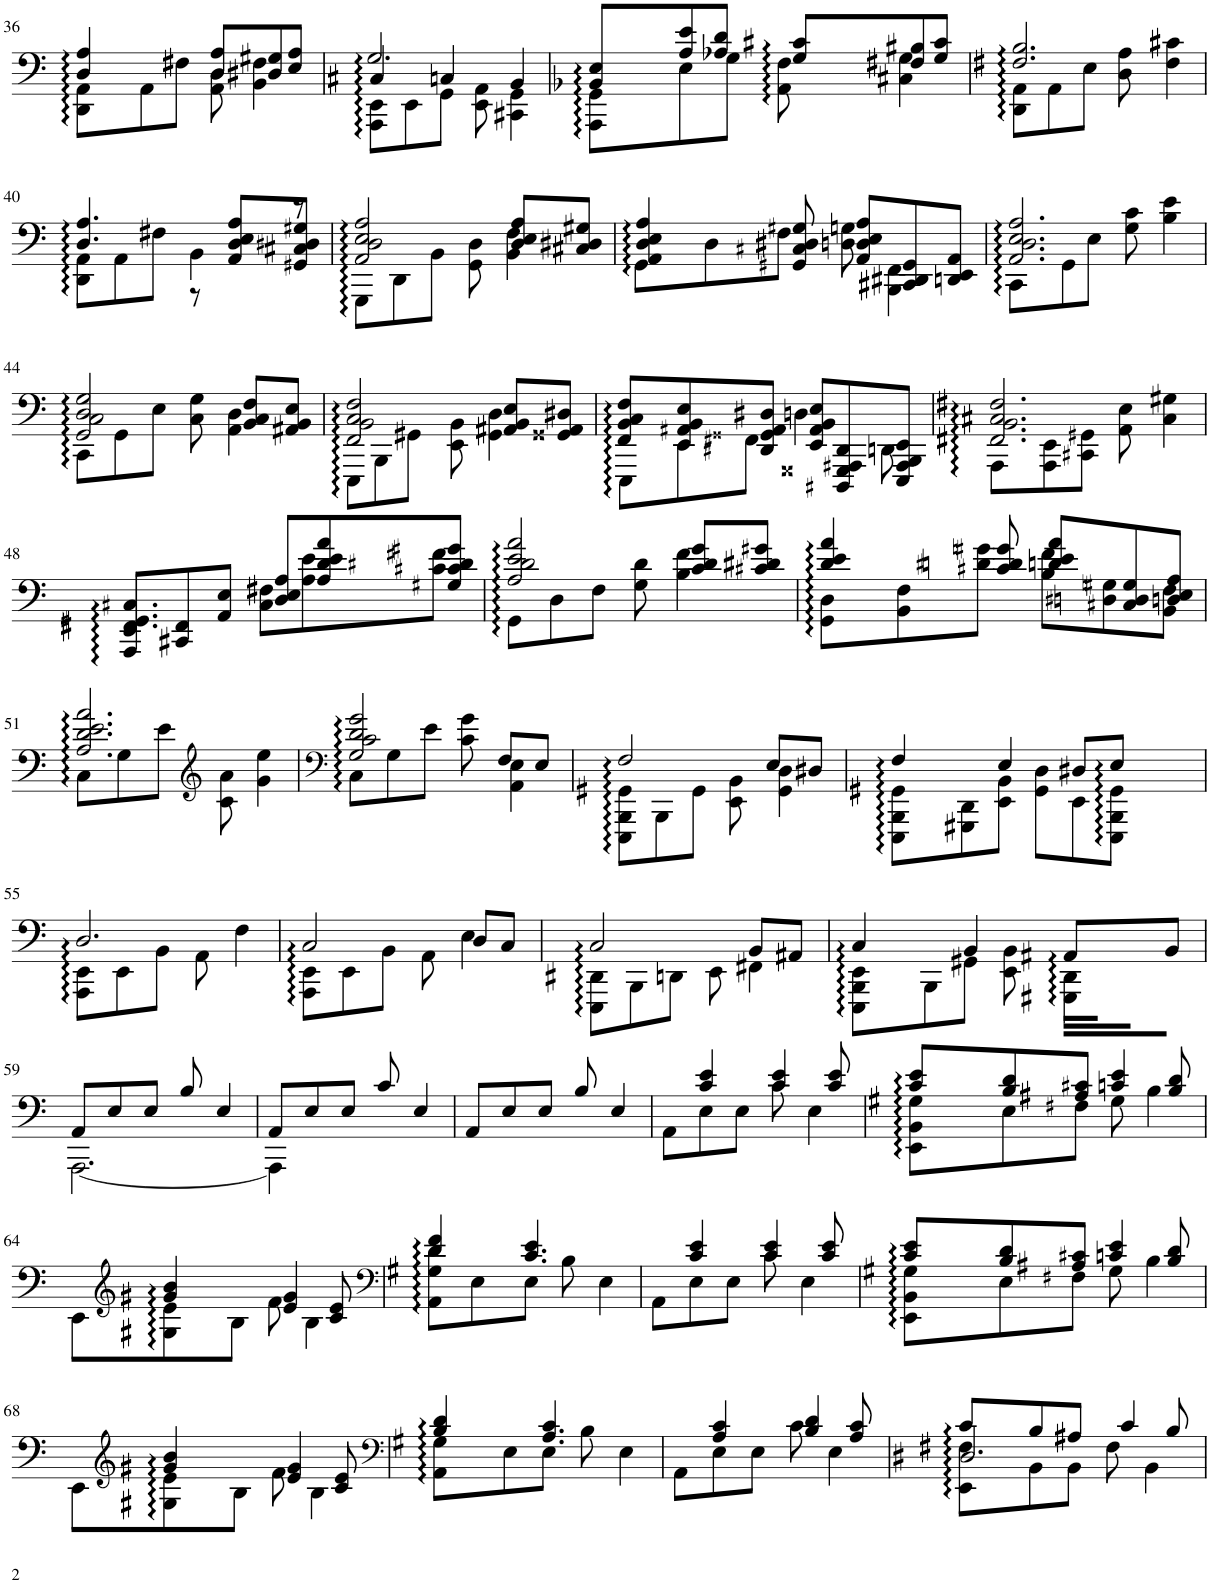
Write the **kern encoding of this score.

**kern
*part1
*staff1
*I"Grand Piano
*I'Pno.
!!LO:PB:g=z
*clefF4
*k[]
*M6/8
=36
*^
*	*^
8DD\ 8AA\L	4D/ 4A/	[16DD [16AA [16D [16ALL
.	.	16DD] 16AA] 16D_ 16A_J
8AA\	.	8D] 8A]J
8F#X\J	8ryy	2ryy
8AA\ 8D\	8D/ 8A/L	.
4BB\ 4F#\	8D#X/ 8G#X/	.
.	8E/ 8A/J	.
=37	=37	=37
*	*	*^
8AAA\ 8EE\L	4C#X/	2.G/	8AAA 8EE [8C# [8GL
8EE\	.	.	8C#] 8G_J
8GG\J	4Cn/	.	2G]
8EE\ 8AA\	.	.	.
4CC#X\ 4GG\	4BB/	.	.
*	*	*v	*v
=38	=38	=38
8AAA\ 8GG\L	8BB-X/ 8E/L	[32AAA [32GG [32BB- [32ELLL
.	.	32AAA_ 32GG_ 32BB-_ 32E_J
.	.	16AAA] 16GG] 16BB-] 16E]JJ
8E\	8A/ 8e/	4ryy
8G\J	8A-X/ 8d/J	.
8AA\ 8F\	8G/ 8c#X/L	[32AA [32F [32G [32c#LLL
.	.	32AA_ 32F_ 32G_ 32c#_J
.	.	16AA] 16F] 16G] 16c#]JJ
4C#X\ 4G\	8F#X/ 8B#X/	4ryy
.	8G/ 8c#/J	.
=39	=39	=39
8DD\ 8AA\L	2.F#X/ 2.B/	8DD 8AA [8F# [8B
8AA\	.	4F#_ 4B_
8E\J	.	.
8D\ 8A\	.	4.F#] 4.B]
4F#\ 4c#X\	.	.
!!LO:LB:g=z	!!	!!
=40	=40	=40
8DD\ 8AA\L	4.D/ 4.A/	8DD 8AA [8D [8A
8AA\	.	4D] 4A]
8F#X\J	.	.
4BB\	8r	4.ryy
.	8AA/ 8D/ 8E/ 8A/L	.
8r	8GG#X/ 8C#X/ 8D#X/ 8G#X/J	.
=41	=41	=41
8GGG\L	2AA/ 2D/ 2E/ 2A/	8GGG [8AA [8D [8E [8A
8DD\	.	4.AA] 4.D] 4.E] 4.A]
8BB\J	.	.
8GG\ 8D\	.	.
4BB\ 4F\	8D/ 8E/ 8A/L	4ryy
.	8C#X/ 8D#X/ 8G#X/J	.
=42	=42	=42
8GG\L	4AA/ 4D/ 4E/ 4A/	[16GG [16AA [16D [16E [16ALL
.	.	16GG] 16AA_ 16D_ 16E_ 16A_J
8D\	.	8AA] 8D] 8E] 8A]J
8F\J	8GG#X/ 8C#X/ 8D#X/ 8G#X/	2ryy
8Dn\ 8Gn\	8AA/ 8D/ 8E/ 8A/L	.
4BBB\ 4FF\	8CC#X/ 8DD#X/ 8GG#/	.
.	8DDn/ 8EE/ 8AA/J	.
=43	=43	=43
8CC\L	2.AA/ 2.D/ 2.E/ 2.A/	8CC [8AA [8D [8E [8A
8GG\	.	4AA_ 4D_ 4E_ 4A_
8E\J	.	.
8G\ 8c\	.	4.AA] 4.D] 4.E] 4.A]
4B\ 4e\	.	.
!!LO:LB:g=z	!!	!!
=44	=44	=44
8CC\L	2GG/ 2C/ 2D/ 2G/	8CC [8GG [8C [8D [8G
8GG\	.	4.GG] 4.C] 4.D] 4.G]
8E\J	.	.
8C\ 8G\	.	.
4AA\ 4D\	8BB/ 8C/ 8F/L	4ryy
.	8AA#X/ 8BB/ 8E/J	.
=45	=45	=45
8EEE\L	2FF/ 2BB/ 2C/ 2F/	8EEE [8FF [8BB [8C [8F
8BBB\	.	4.FF] 4.BB] 4.C] 4.F]
8GG#X\J	.	.
8EE\ 8BB\	.	.
4GG#\ 4D\	8AA#X/ 8BB/ 8E/L	4ryy
.	8GG##X/ 8AA#/ 8D#X/J	.
=46	=46	=46
8EEE\L	8FF/ 8BB/ 8C/ 8F/L	[32EEE [32FF [32BB [32C [32FLLL
.	.	32EEE_ 32FF_ 32BB_ 32C_ 32F_J
.	.	16EEE] 16FF] 16BB] 16C] 16F]JJ
8EE\	8EE/ 8AA#X/ 8BB/ 8E/	2ryy
8FF#X\J	8DD#X/ 8GG##X/ 8AA#/ 8D#X/J	.
4Dn\	8EE/ 8AA#/ 8BB/ 8E/L	.
.	8DDD#X/ 8GGG##X/ 8AAA#X/ 8DD#/	.
8DDn\	8EEE/ 8AAA#/ 8BBB/ 8EE/J	8ryy
=47	=47	=47
8AAA\L	2.FF#X/ 2.BB/ 2.C#X/ 2.F#X/	8AAA [8FF# [8BB [8C# [8F#
8AAA\ 8EE\	.	4FF#_ 4BB_ 4C#_ 4F#_
8CC#X\ 8GG#X\J	.	.
8AA\ 8E\	.	4.FF#] 4.BB] 4.C#] 4.F#]
4C#\ 4G#X\	.	.
!!LO:LB:g=z	!!	!!
=48	=48	=48
8AAA/ 8EE/L	4.FF#X/ 4.GG#X/ 4.C#X/	8AAA 8EE [8FF# [8GG# [8C#
8CC#X/ 8FF#/	.	4.FF#] 4.GG#] 4.C#]
8AA/ 8E/J	.	.
8C#\ 8F#X\L	8D/ 8E/ 8A/L	.
8A\ 8e\	8A/ 8d/ 8e/ 8a/	4ryy
8c#X\ 8f#X\J	8G#X/ 8c#/ 8d#X/ 8g#X/J	.
=49	=49	=49
8GG\L	2A/ 2d/ 2e/ 2a/	8GG [8A [8d [8e [8a
8D\	.	4.A] 4.d] 4.e] 4.a]
8F\J	.	.
8G\ 8d\	.	.
4B\ 4f\	8c/ 8d/ 8g/L	4ryy
.	8c#X/ 8d#X/ 8g#X/J	.
=50	=50	=50
8GG\ 8D\L	4d/ 4e/ 4a/	[16GG [16D [16d [16e [16aLL
.	.	16GG] 16D] 16d_ 16e_ 16a_J
8BB\ 8F\	.	8d] 8e] 8a]J
8dn\ 8gn\J	8c#X/ 8d#X/ 8g#X/	2ryy
8B\ 8f\L	8dn/ 8e/ 8a/L	.
8Dn\ 8Gn\	8C#X/ 8D#X/ 8G#X/	.
8BB\ 8F\J	8Dn/ 8E/ 8A/J	.
!!LO:LB:g=z	!!	!!
=51	=51	=51
8C\L	2.A/ 2.d/ 2.e/ 2.a/	8C [8A [8d [8e [8a
8G\	.	4A_ 4d_ 4e_ 4a_
8e\J	.	.
*clefG2	*	*
8c\ 8a\	.	4.A] 4.d] 4.e] 4.a]
4g\ 4ee\	.	.
=52	=52	=52
*clefF4	*	*
8C\L	2G/ 2c/ 2d/ 2g/	8C [8G [8c [8d [8g
8G\	.	4.G] 4.c] 4.d] 4.g]
8e\J	.	.
8c\ 8g\	.	.
4AA\ 4E\	8F/L	4ryy
.	8E/J	.
=53	=53	=53
8EEE\ 8BBB\ 8GG#X\L	2F/	8EEE 8BBB 8GG# [8F
8BBB\	.	4.F]
8GG#\J	.	.
8EE\ 8BB\	.	.
4GG#\ 4D\	8E/L	4ryy
.	8D#X/J	.
=54	=54	=54
*	*	*^
8EEE\ 8BBB\ 8GG#X\L	4F/	8ryy	[16EEE [16BBB [16GG# [16FLL
.	.	.	16EEE_ 16BBB_ 16GG#_ 16F_J
8GGG#X\ 8DD\	.	8ryy@	8EEE] 8BBB] 8GG#] 8F]J
8EE\ 8BB\J	4E/	8ryy@	2ryy
8GG#\ 8D\L	.	8ryy@	.
8EE\	8D#X/L	8ryy@	.
8EEE\ 8BBB\ 8GG#\J	8E/J	[32EEE [32BBB [32GG# [32ELLL	.
.	.	32EEE_ 32BBB_ 32GG#_ 32E_J	.
.	.	16EEE] 16BBB] 16GG#] 16E]JJ	.
*	*	*v	*v
!!LO:LB:g=z
=55	=55	=55
8AAA\ 8EE\L	2.D/	8AAA 8EE [8D
8EE\	.	4D_
8BB\J	.	.
8AA\	.	4.D]
4F\	.	.
=56	=56	=56
8AAA\ 8EE\L	2C/	8AAA 8EE [8C
8EE\	.	4.C]
8BB\J	.	.
8AA\	.	.
4E\	8D/L	4ryy
.	8C/J	.
=57	=57	=57
8EEE\ 8DD#X\L	2C/	8EEE 8DD# [8C
8BBB\	.	4.C]
8DDn\J	.	.
8EE\	.	.
4FF#X\	8BB/L	4ryy
.	8AA#X/J	.
=58	=58	=58
8EEE\ 8BBB\ 8EE\L	4C/	[16EEE [16BBB [16EE [16CLL
.	.	16EEE] 16BBB_ 16EE] 16C_J
8BBB\]	.	8CJ]
8GG#X\J	4BB/	4ryy
8EE\ 8BB\	.	.
4GGG#X\ 4DD\	8AA#X/L	[32GGG# [32DD [32AA#LLL
.	.	32GGG#_ 32DD_ 32AA#_J
.	.	16GGG#_ 16DD_ 16AA#]J
.	8BB/J	8GGG#] 8DD]J
*	*v	*v
!!LO:LB:g=z
=59	=59
8AA/L	[2.AAA\
8E/	.
8E/J	.
8B/	.
4E/	.
=60	=60
8AA/L	4AAA\]
8E/	.
8E/J	2ryy
8c/	.
4E/	.
*v	*v
=61
8AA/L
8E/
8E/J
8B/
4E/
=62
*^
8AA\L	8ryy
8E\	4c/ 4e/
8E\J	.
8c\	4c/ 4e/
4E\	.
.	8c/ 8e/
=63	=63
*	*^
8EE\ 8BB\ 8G#X\L	8c/ 8e/L	[32EE [32BB [32G# [32c [32eLLL
.	.	32EE_ 32BB_ 32G#_ 32c_ 32e_J
.	.	16EE] 16BB] 16G#] 16c] 16e]JJ
8E\	8B/ 8d/	2ryy
8F#X\J	8A#X/ 8c#X/J	.
8G#\	4cn/ 4e/	.
4B\	.	.
.	8B/ 8d/	8ryy
!!LO:LB:g=z	!!	!!
=64	=64	=64
8EE\L	8ryy	8ryy
*clefG2	*	*
8G#X\ 8e\	4g#X/ 4b/	[16G# [16e [16g# [16bLL
.	.	16G#] 16e] 16g#_ 16b_J
8B\J	.	8g#] 8b]J
8f\	4e/ 4g#/	4.ryy
4B\	.	.
.	8c/ 8e/	.
=65	=65	=65
*clefF4	*	*
8AA\ 8G#X\ 8d\L	4d/ 4f/	[16AA [16G# [16d [16fLL
.	.	16AA] 16G#] 16d_ 16f_J
8E\	.	8d] 8f]J
8E\J	4.c/ 4.e/	2ryy
8B\	.	.
4E\	.	.
.	8ryy	.
*	*v	*v
=66	=66
8AA\L	8ryy
8E\	4c/ 4e/
8E\J	.
8c\	4c/ 4e/
4E\	.
.	8c/ 8e/
=67	=67
*	*^
8EE\ 8BB\ 8G#X\L	8c/ 8e/L	[32EE [32BB [32G# [32c [32eLLL
.	.	32EE_ 32BB_ 32G#_ 32c_ 32e_J
.	.	16EE] 16BB] 16G#] 16c] 16e]JJ
8E\	8B/ 8d/	2ryy
8F#X\J	8A#X/ 8c#X/J	.
8G#\	4cn/ 4e/	.
4B\	.	.
.	8B/ 8d/	8ryy
!!LO:LB:g=z	!!	!!
=68	=68	=68
8EE\L	8ryy	8ryy
*clefG2	*	*
8G#X\ 8e\	4g#X/ 4b/	[16G# [16e [16g# [16bLL
.	.	16G#] 16e] 16g#_ 16b_J
8B\J	.	8g#] 8b]J
8f\	4e/ 4g#/	4.ryy
4B\	.	.
.	8c/ 8e/	.
=69	=69	=69
*clefF4	*	*
8AA\ 8G#X\L	4B/ 4d/	[16AA [16G# [16B [16dLL
.	.	16AA] 16G#] 16B_ 16d_J
8E\	.	8B] 8d]J
8E\J	4.A/ 4.c/	2ryy
8B\	.	.
4E\	.	.
.	8ryy	.
*	*v	*v
=70	=70
8AA\L	8ryy
8E\	4A/ 4c/
8E\J	.
8c\	4B/ 4d/
4E\	.
.	8A/ 8c/
=71	=71
*^	*^
8EE\ 8F#X\L	8c/L	2.D#X/	[16EE [16D# [16F# [16cLL
.	.	.	16EE] 16D#_ 16F#] 16c]JJ
8BB\	8B/	.	4D#_
8BB\J	8A#X/J	.	.
8F#\	4c/	.	4.D#]
4BB\	.	.	.
.	8B/	.	.
*v	*v	*v	*v
=
*-
